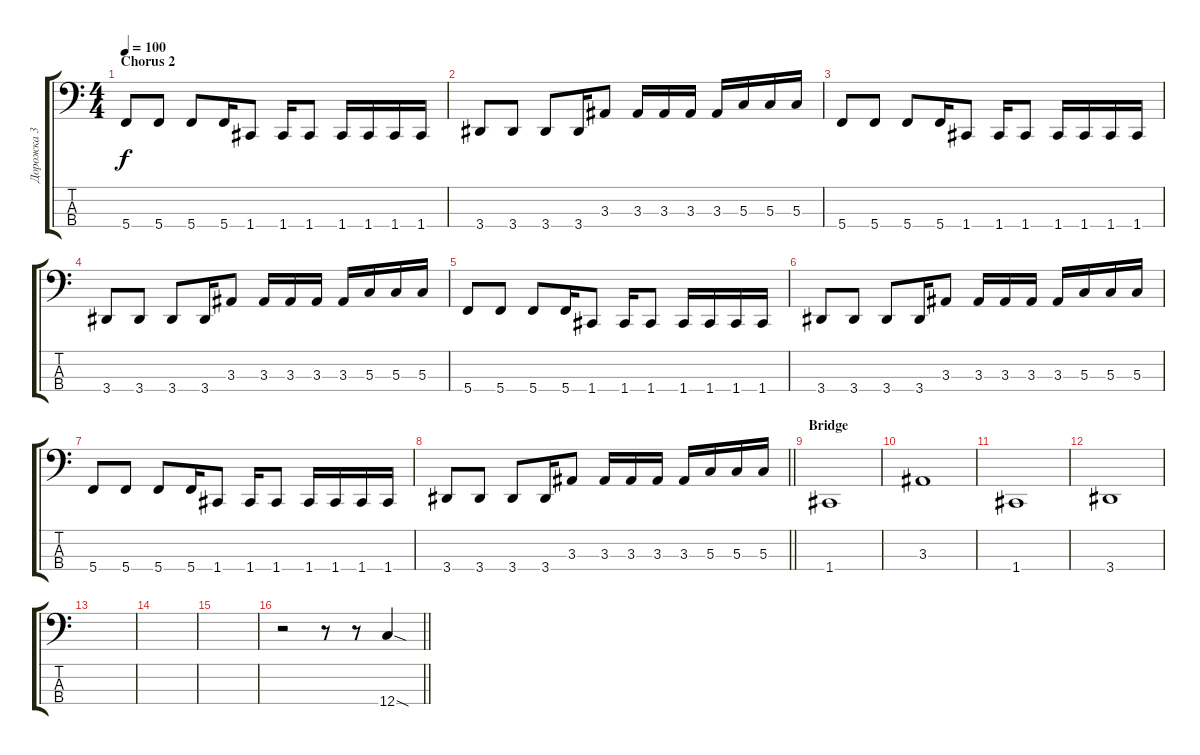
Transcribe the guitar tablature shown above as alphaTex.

\track ("Дорожка 3" "Дорожка 3") {instrument electricbassfinger}
\staff {score tabs}
\tuning (F2 C2 G1 C1) {hide}
\ts (4 4)
\section ("" "Chorus 2")
\tempo 100
\clef f4
\ks c
5.4.8{dy f} 5.4.8 5.4.8 5.4.16 1.4.8 1.4.16 1.4.8 1.4.16 1.4.16 1.4.16 1.4.16 |
3.4.8 3.4.8 3.4.8 3.4.16 3.3.8 3.3.16 3.3.16 3.3.16 3.3.16 5.3.16 5.3.16 5.3.16 |
5.4.8 5.4.8 5.4.8 5.4.16 1.4.8 1.4.16 1.4.8 1.4.16 1.4.16 1.4.16 1.4.16 |
3.4.8 3.4.8 3.4.8 3.4.16 3.3.8 3.3.16 3.3.16 3.3.16 3.3.16 5.3.16 5.3.16 5.3.16 |
5.4.8 5.4.8 5.4.8 5.4.16 1.4.8 1.4.16 1.4.8 1.4.16 1.4.16 1.4.16 1.4.16 |
3.4.8 3.4.8 3.4.8 3.4.16 3.3.8 3.3.16 3.3.16 3.3.16 3.3.16 5.3.16 5.3.16 5.3.16 |
5.4.8 5.4.8 5.4.8 5.4.16 1.4.8 1.4.16 1.4.8 1.4.16 1.4.16 1.4.16 1.4.16 |
\barLineRight lightlight
3.4.8 3.4.8 3.4.8 3.4.16 3.3.8 3.3.16 3.3.16 3.3.16 3.3.16 5.3.16 5.3.16 5.3.16 |
\section ("" "Bridge")
1.4.1 |
3.3.1 |
1.4.1 |
3.4.1 |
|
|
|
\barLineRight lightlight
r.2 r.8 r.8 12.4{sod}.4
